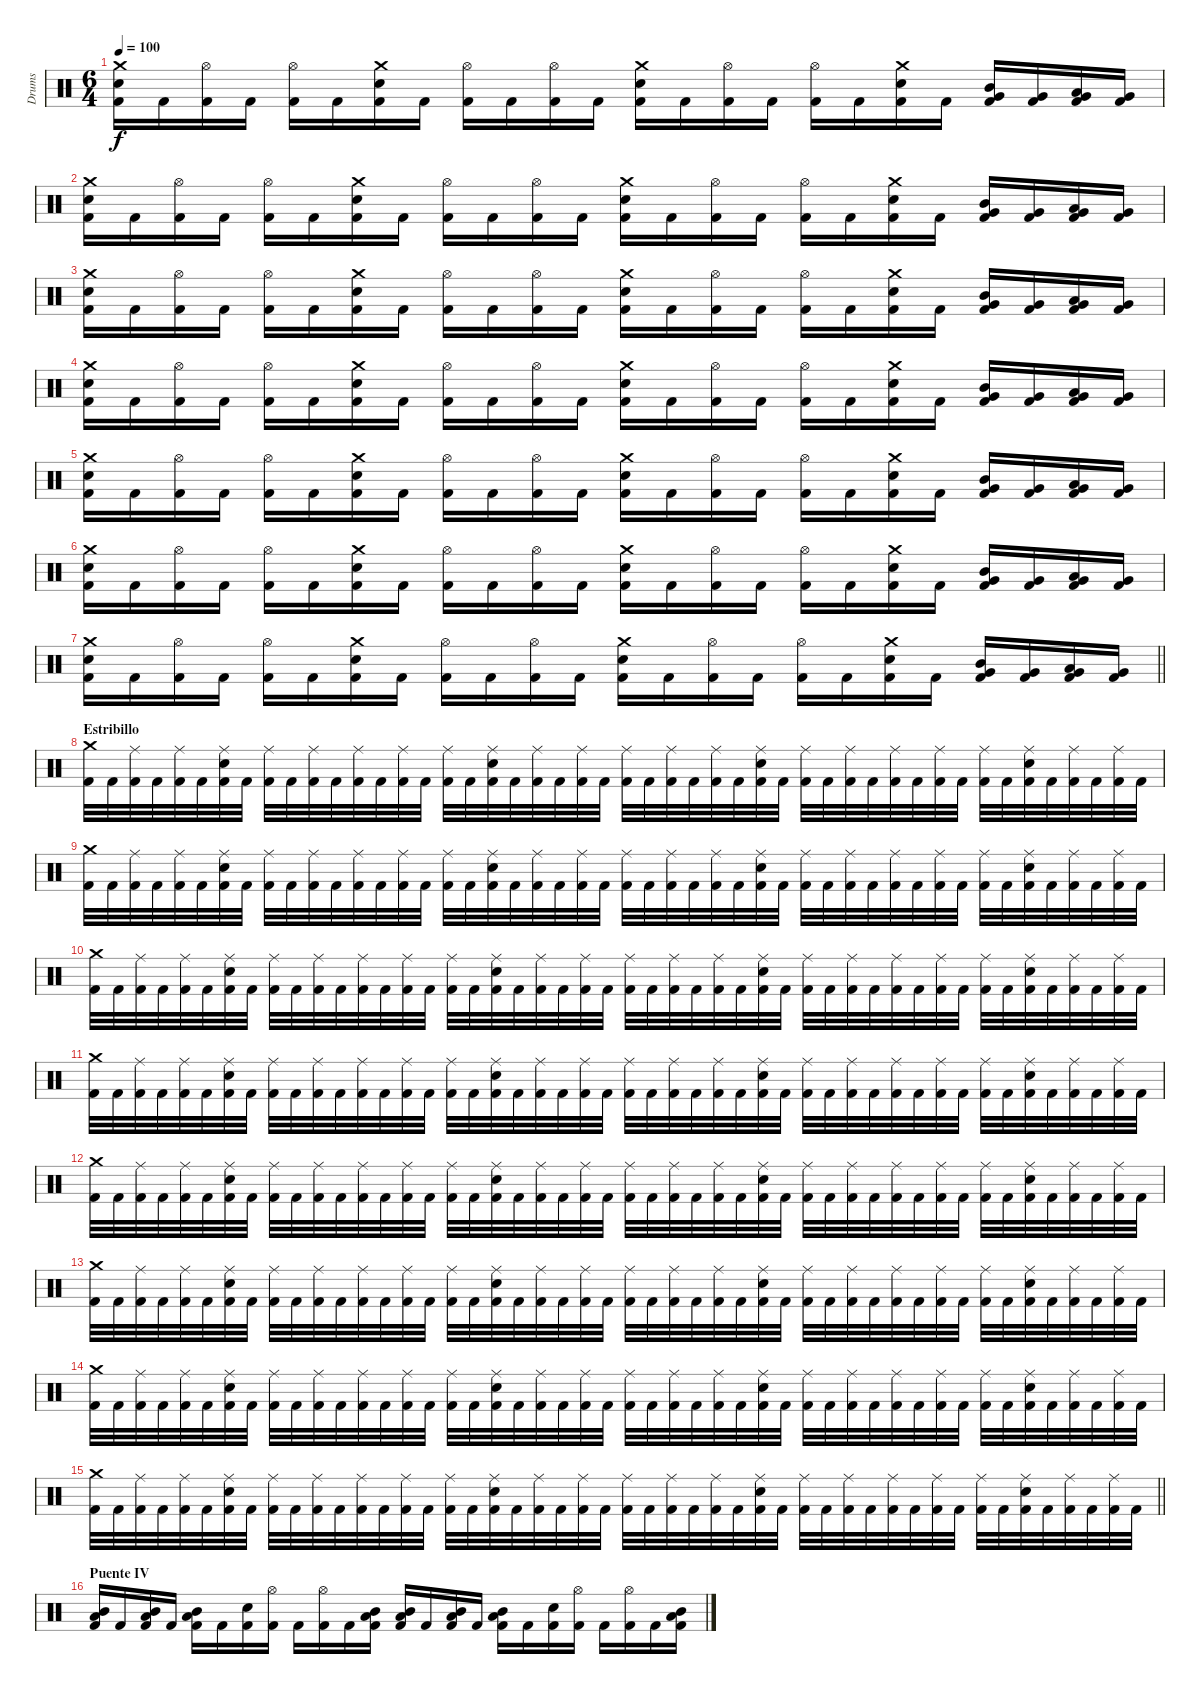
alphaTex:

\track ("Drums" "Drums") {instrument percussion}
\staff {score}
\articulation defaults
\ts (6 4)
\tempo 100
\clef neutral
\ks c
("Crash medium (hit)" "Electric Snare (hit)" "Kick (hit) 2").16{dy f} "Kick (hit) 2".16 ("Hi-Hat (open)" "Kick (hit) 2").16 "Kick (hit) 2".16 ("Hi-Hat (open)" "Kick (hit) 2").16 "Kick (hit) 2".16 ("Crash medium (hit)" "Electric Snare (hit)" "Kick (hit) 2").16 "Kick (hit) 2".16 ("Hi-Hat (open)" "Kick (hit) 2").16 "Kick (hit) 2".16 ("Hi-Hat (open)" "Kick (hit) 2").16 "Kick (hit) 2".16 ("Crash medium (hit)" "Electric Snare (hit)" "Kick (hit) 2").16 "Kick (hit) 2".16 ("Hi-Hat (open)" "Kick (hit) 2").16 "Kick (hit) 2".16 ("Hi-Hat (open)" "Kick (hit) 2").16 "Kick (hit) 2".16 ("Crash medium (hit)" "Electric Snare (hit)" "Kick (hit) 2").16 "Kick (hit) 2".16 ("Very Low Tom (hit)" "Mid Tom (hit)" "Kick (hit) 2").16 ("Very Low Tom (hit)" "Kick (hit) 2").16 ("Very Low Tom (hit)" "Low Tom (hit)" "Kick (hit) 2").16 ("Very Low Tom (hit)" "Kick (hit) 2").16 |
("Crash medium (hit)" "Electric Snare (hit)" "Kick (hit) 2").16 "Kick (hit) 2".16 ("Hi-Hat (open)" "Kick (hit) 2").16 "Kick (hit) 2".16 ("Hi-Hat (open)" "Kick (hit) 2").16 "Kick (hit) 2".16 ("Crash medium (hit)" "Electric Snare (hit)" "Kick (hit) 2").16 "Kick (hit) 2".16 ("Hi-Hat (open)" "Kick (hit) 2").16 "Kick (hit) 2".16 ("Hi-Hat (open)" "Kick (hit) 2").16 "Kick (hit) 2".16 ("Crash medium (hit)" "Electric Snare (hit)" "Kick (hit) 2").16 "Kick (hit) 2".16 ("Hi-Hat (open)" "Kick (hit) 2").16 "Kick (hit) 2".16 ("Hi-Hat (open)" "Kick (hit) 2").16 "Kick (hit) 2".16 ("Crash medium (hit)" "Electric Snare (hit)" "Kick (hit) 2").16 "Kick (hit) 2".16 ("Very Low Tom (hit)" "Mid Tom (hit)" "Kick (hit) 2").16 ("Very Low Tom (hit)" "Kick (hit) 2").16 ("Very Low Tom (hit)" "Low Tom (hit)" "Kick (hit) 2").16 ("Very Low Tom (hit)" "Kick (hit) 2").16 |
("Crash medium (hit)" "Electric Snare (hit)" "Kick (hit) 2").16 "Kick (hit) 2".16 ("Hi-Hat (open)" "Kick (hit) 2").16 "Kick (hit) 2".16 ("Hi-Hat (open)" "Kick (hit) 2").16 "Kick (hit) 2".16 ("Crash medium (hit)" "Electric Snare (hit)" "Kick (hit) 2").16 "Kick (hit) 2".16 ("Hi-Hat (open)" "Kick (hit) 2").16 "Kick (hit) 2".16 ("Hi-Hat (open)" "Kick (hit) 2").16 "Kick (hit) 2".16 ("Crash medium (hit)" "Electric Snare (hit)" "Kick (hit) 2").16 "Kick (hit) 2".16 ("Hi-Hat (open)" "Kick (hit) 2").16 "Kick (hit) 2".16 ("Hi-Hat (open)" "Kick (hit) 2").16 "Kick (hit) 2".16 ("Crash medium (hit)" "Electric Snare (hit)" "Kick (hit) 2").16 "Kick (hit) 2".16 ("Very Low Tom (hit)" "Mid Tom (hit)" "Kick (hit) 2").16 ("Very Low Tom (hit)" "Kick (hit) 2").16 ("Very Low Tom (hit)" "Low Tom (hit)" "Kick (hit) 2").16 ("Very Low Tom (hit)" "Kick (hit) 2").16 |
("Crash medium (hit)" "Electric Snare (hit)" "Kick (hit) 2").16 "Kick (hit) 2".16 ("Hi-Hat (open)" "Kick (hit) 2").16 "Kick (hit) 2".16 ("Hi-Hat (open)" "Kick (hit) 2").16 "Kick (hit) 2".16 ("Crash medium (hit)" "Electric Snare (hit)" "Kick (hit) 2").16 "Kick (hit) 2".16 ("Hi-Hat (open)" "Kick (hit) 2").16 "Kick (hit) 2".16 ("Hi-Hat (open)" "Kick (hit) 2").16 "Kick (hit) 2".16 ("Crash medium (hit)" "Electric Snare (hit)" "Kick (hit) 2").16 "Kick (hit) 2".16 ("Hi-Hat (open)" "Kick (hit) 2").16 "Kick (hit) 2".16 ("Hi-Hat (open)" "Kick (hit) 2").16 "Kick (hit) 2".16 ("Crash medium (hit)" "Electric Snare (hit)" "Kick (hit) 2").16 "Kick (hit) 2".16 ("Very Low Tom (hit)" "Mid Tom (hit)" "Kick (hit) 2").16 ("Very Low Tom (hit)" "Kick (hit) 2").16 ("Very Low Tom (hit)" "Low Tom (hit)" "Kick (hit) 2").16 ("Very Low Tom (hit)" "Kick (hit) 2").16 |
("Crash medium (hit)" "Electric Snare (hit)" "Kick (hit) 2").16 "Kick (hit) 2".16 ("Hi-Hat (open)" "Kick (hit) 2").16 "Kick (hit) 2".16 ("Hi-Hat (open)" "Kick (hit) 2").16 "Kick (hit) 2".16 ("Crash medium (hit)" "Electric Snare (hit)" "Kick (hit) 2").16 "Kick (hit) 2".16 ("Hi-Hat (open)" "Kick (hit) 2").16 "Kick (hit) 2".16 ("Hi-Hat (open)" "Kick (hit) 2").16 "Kick (hit) 2".16 ("Crash medium (hit)" "Electric Snare (hit)" "Kick (hit) 2").16 "Kick (hit) 2".16 ("Hi-Hat (open)" "Kick (hit) 2").16 "Kick (hit) 2".16 ("Hi-Hat (open)" "Kick (hit) 2").16 "Kick (hit) 2".16 ("Crash medium (hit)" "Electric Snare (hit)" "Kick (hit) 2").16 "Kick (hit) 2".16 ("Very Low Tom (hit)" "Mid Tom (hit)" "Kick (hit) 2").16 ("Very Low Tom (hit)" "Kick (hit) 2").16 ("Very Low Tom (hit)" "Low Tom (hit)" "Kick (hit) 2").16 ("Very Low Tom (hit)" "Kick (hit) 2").16 |
("Crash medium (hit)" "Electric Snare (hit)" "Kick (hit) 2").16 "Kick (hit) 2".16 ("Hi-Hat (open)" "Kick (hit) 2").16 "Kick (hit) 2".16 ("Hi-Hat (open)" "Kick (hit) 2").16 "Kick (hit) 2".16 ("Crash medium (hit)" "Electric Snare (hit)" "Kick (hit) 2").16 "Kick (hit) 2".16 ("Hi-Hat (open)" "Kick (hit) 2").16 "Kick (hit) 2".16 ("Hi-Hat (open)" "Kick (hit) 2").16 "Kick (hit) 2".16 ("Crash medium (hit)" "Electric Snare (hit)" "Kick (hit) 2").16 "Kick (hit) 2".16 ("Hi-Hat (open)" "Kick (hit) 2").16 "Kick (hit) 2".16 ("Hi-Hat (open)" "Kick (hit) 2").16 "Kick (hit) 2".16 ("Crash medium (hit)" "Electric Snare (hit)" "Kick (hit) 2").16 "Kick (hit) 2".16 ("Very Low Tom (hit)" "Mid Tom (hit)" "Kick (hit) 2").16 ("Very Low Tom (hit)" "Kick (hit) 2").16 ("Very Low Tom (hit)" "Low Tom (hit)" "Kick (hit) 2").16 ("Very Low Tom (hit)" "Kick (hit) 2").16 |
\barLineRight lightlight
("Crash medium (hit)" "Electric Snare (hit)" "Kick (hit) 2").16 "Kick (hit) 2".16 ("Hi-Hat (open)" "Kick (hit) 2").16 "Kick (hit) 2".16 ("Hi-Hat (open)" "Kick (hit) 2").16 "Kick (hit) 2".16 ("Crash medium (hit)" "Electric Snare (hit)" "Kick (hit) 2").16 "Kick (hit) 2".16 ("Hi-Hat (open)" "Kick (hit) 2").16 "Kick (hit) 2".16 ("Hi-Hat (open)" "Kick (hit) 2").16 "Kick (hit) 2".16 ("Crash medium (hit)" "Electric Snare (hit)" "Kick (hit) 2").16 "Kick (hit) 2".16 ("Hi-Hat (open)" "Kick (hit) 2").16 "Kick (hit) 2".16 ("Hi-Hat (open)" "Kick (hit) 2").16 "Kick (hit) 2".16 ("Crash medium (hit)" "Electric Snare (hit)" "Kick (hit) 2").16 "Kick (hit) 2".16 ("Very Low Tom (hit)" "Mid Tom (hit)" "Kick (hit) 2").16 ("Very Low Tom (hit)" "Kick (hit) 2").16 ("Very Low Tom (hit)" "Low Tom (hit)" "Kick (hit) 2").16 ("Very Low Tom (hit)" "Kick (hit) 2").16 |
\section ("" "Estribillo")
("Crash medium (hit)" "Kick (hit) 2").32 "Kick (hit) 2".32 ("Ride (middle)" "Kick (hit) 2").32 "Kick (hit) 2".32 ("Ride (middle)" "Kick (hit) 2").32 "Kick (hit) 2".32 ("Ride (middle)" "Electric Snare (hit)" "Kick (hit) 2").32 "Kick (hit) 2".32 ("Ride (middle)" "Kick (hit) 2").32 "Kick (hit) 2".32 ("Ride (middle)" "Kick (hit) 2").32 "Kick (hit) 2".32 ("Ride (middle)" "Kick (hit) 2").32 "Kick (hit) 2".32 ("Ride (middle)" "Kick (hit) 2").32 "Kick (hit) 2".32 ("Ride (middle)" "Kick (hit) 2").32 "Kick (hit) 2".32 ("Ride (middle)" "Electric Snare (hit)" "Kick (hit) 2").32 "Kick (hit) 2".32 ("Ride (middle)" "Kick (hit) 2").32 "Kick (hit) 2".32 ("Ride (middle)" "Kick (hit) 2").32 "Kick (hit) 2".32 ("Ride (middle)" "Kick (hit) 2").32 "Kick (hit) 2".32 ("Ride (middle)" "Kick (hit) 2").32 "Kick (hit) 2".32 ("Ride (middle)" "Kick (hit) 2").32 "Kick (hit) 2".32 ("Ride (middle)" "Electric Snare (hit)" "Kick (hit) 2").32 "Kick (hit) 2".32 ("Ride (middle)" "Kick (hit) 2").32 "Kick (hit) 2".32 ("Ride (middle)" "Kick (hit) 2").32 "Kick (hit) 2".32 ("Ride (middle)" "Kick (hit) 2").32 "Kick (hit) 2".32 ("Ride (middle)" "Kick (hit) 2").32 "Kick (hit) 2".32 ("Ride (middle)" "Kick (hit) 2").32 "Kick (hit) 2".32 ("Ride (middle)" "Electric Snare (hit)" "Kick (hit) 2").32 "Kick (hit) 2".32 ("Ride (middle)" "Kick (hit) 2").32 "Kick (hit) 2".32 ("Ride (middle)" "Kick (hit) 2").32 "Kick (hit) 2".32 |
("Crash medium (hit)" "Kick (hit) 2").32 "Kick (hit) 2".32 ("Ride (middle)" "Kick (hit) 2").32 "Kick (hit) 2".32 ("Ride (middle)" "Kick (hit) 2").32 "Kick (hit) 2".32 ("Ride (middle)" "Electric Snare (hit)" "Kick (hit) 2").32 "Kick (hit) 2".32 ("Ride (middle)" "Kick (hit) 2").32 "Kick (hit) 2".32 ("Ride (middle)" "Kick (hit) 2").32 "Kick (hit) 2".32 ("Ride (middle)" "Kick (hit) 2").32 "Kick (hit) 2".32 ("Ride (middle)" "Kick (hit) 2").32 "Kick (hit) 2".32 ("Ride (middle)" "Kick (hit) 2").32 "Kick (hit) 2".32 ("Ride (middle)" "Electric Snare (hit)" "Kick (hit) 2").32 "Kick (hit) 2".32 ("Ride (middle)" "Kick (hit) 2").32 "Kick (hit) 2".32 ("Ride (middle)" "Kick (hit) 2").32 "Kick (hit) 2".32 ("Ride (middle)" "Kick (hit) 2").32 "Kick (hit) 2".32 ("Ride (middle)" "Kick (hit) 2").32 "Kick (hit) 2".32 ("Ride (middle)" "Kick (hit) 2").32 "Kick (hit) 2".32 ("Ride (middle)" "Electric Snare (hit)" "Kick (hit) 2").32 "Kick (hit) 2".32 ("Ride (middle)" "Kick (hit) 2").32 "Kick (hit) 2".32 ("Ride (middle)" "Kick (hit) 2").32 "Kick (hit) 2".32 ("Ride (middle)" "Kick (hit) 2").32 "Kick (hit) 2".32 ("Ride (middle)" "Kick (hit) 2").32 "Kick (hit) 2".32 ("Ride (middle)" "Kick (hit) 2").32 "Kick (hit) 2".32 ("Ride (middle)" "Electric Snare (hit)" "Kick (hit) 2").32 "Kick (hit) 2".32 ("Ride (middle)" "Kick (hit) 2").32 "Kick (hit) 2".32 ("Ride (middle)" "Kick (hit) 2").32 "Kick (hit) 2".32 |
("Crash medium (hit)" "Kick (hit) 2").32 "Kick (hit) 2".32 ("Ride (middle)" "Kick (hit) 2").32 "Kick (hit) 2".32 ("Ride (middle)" "Kick (hit) 2").32 "Kick (hit) 2".32 ("Ride (middle)" "Electric Snare (hit)" "Kick (hit) 2").32 "Kick (hit) 2".32 ("Ride (middle)" "Kick (hit) 2").32 "Kick (hit) 2".32 ("Ride (middle)" "Kick (hit) 2").32 "Kick (hit) 2".32 ("Ride (middle)" "Kick (hit) 2").32 "Kick (hit) 2".32 ("Ride (middle)" "Kick (hit) 2").32 "Kick (hit) 2".32 ("Ride (middle)" "Kick (hit) 2").32 "Kick (hit) 2".32 ("Ride (middle)" "Electric Snare (hit)" "Kick (hit) 2").32 "Kick (hit) 2".32 ("Ride (middle)" "Kick (hit) 2").32 "Kick (hit) 2".32 ("Ride (middle)" "Kick (hit) 2").32 "Kick (hit) 2".32 ("Ride (middle)" "Kick (hit) 2").32 "Kick (hit) 2".32 ("Ride (middle)" "Kick (hit) 2").32 "Kick (hit) 2".32 ("Ride (middle)" "Kick (hit) 2").32 "Kick (hit) 2".32 ("Ride (middle)" "Electric Snare (hit)" "Kick (hit) 2").32 "Kick (hit) 2".32 ("Ride (middle)" "Kick (hit) 2").32 "Kick (hit) 2".32 ("Ride (middle)" "Kick (hit) 2").32 "Kick (hit) 2".32 ("Ride (middle)" "Kick (hit) 2").32 "Kick (hit) 2".32 ("Ride (middle)" "Kick (hit) 2").32 "Kick (hit) 2".32 ("Ride (middle)" "Kick (hit) 2").32 "Kick (hit) 2".32 ("Ride (middle)" "Electric Snare (hit)" "Kick (hit) 2").32 "Kick (hit) 2".32 ("Ride (middle)" "Kick (hit) 2").32 "Kick (hit) 2".32 ("Ride (middle)" "Kick (hit) 2").32 "Kick (hit) 2".32 |
("Crash medium (hit)" "Kick (hit) 2").32 "Kick (hit) 2".32 ("Ride (middle)" "Kick (hit) 2").32 "Kick (hit) 2".32 ("Ride (middle)" "Kick (hit) 2").32 "Kick (hit) 2".32 ("Ride (middle)" "Electric Snare (hit)" "Kick (hit) 2").32 "Kick (hit) 2".32 ("Ride (middle)" "Kick (hit) 2").32 "Kick (hit) 2".32 ("Ride (middle)" "Kick (hit) 2").32 "Kick (hit) 2".32 ("Ride (middle)" "Kick (hit) 2").32 "Kick (hit) 2".32 ("Ride (middle)" "Kick (hit) 2").32 "Kick (hit) 2".32 ("Ride (middle)" "Kick (hit) 2").32 "Kick (hit) 2".32 ("Ride (middle)" "Electric Snare (hit)" "Kick (hit) 2").32 "Kick (hit) 2".32 ("Ride (middle)" "Kick (hit) 2").32 "Kick (hit) 2".32 ("Ride (middle)" "Kick (hit) 2").32 "Kick (hit) 2".32 ("Ride (middle)" "Kick (hit) 2").32 "Kick (hit) 2".32 ("Ride (middle)" "Kick (hit) 2").32 "Kick (hit) 2".32 ("Ride (middle)" "Kick (hit) 2").32 "Kick (hit) 2".32 ("Ride (middle)" "Electric Snare (hit)" "Kick (hit) 2").32 "Kick (hit) 2".32 ("Ride (middle)" "Kick (hit) 2").32 "Kick (hit) 2".32 ("Ride (middle)" "Kick (hit) 2").32 "Kick (hit) 2".32 ("Ride (middle)" "Kick (hit) 2").32 "Kick (hit) 2".32 ("Ride (middle)" "Kick (hit) 2").32 "Kick (hit) 2".32 ("Ride (middle)" "Kick (hit) 2").32 "Kick (hit) 2".32 ("Ride (middle)" "Electric Snare (hit)" "Kick (hit) 2").32 "Kick (hit) 2".32 ("Ride (middle)" "Kick (hit) 2").32 "Kick (hit) 2".32 ("Ride (middle)" "Kick (hit) 2").32 "Kick (hit) 2".32 |
("Crash medium (hit)" "Kick (hit) 2").32 "Kick (hit) 2".32 ("Ride (middle)" "Kick (hit) 2").32 "Kick (hit) 2".32 ("Ride (middle)" "Kick (hit) 2").32 "Kick (hit) 2".32 ("Ride (middle)" "Electric Snare (hit)" "Kick (hit) 2").32 "Kick (hit) 2".32 ("Ride (middle)" "Kick (hit) 2").32 "Kick (hit) 2".32 ("Ride (middle)" "Kick (hit) 2").32 "Kick (hit) 2".32 ("Ride (middle)" "Kick (hit) 2").32 "Kick (hit) 2".32 ("Ride (middle)" "Kick (hit) 2").32 "Kick (hit) 2".32 ("Ride (middle)" "Kick (hit) 2").32 "Kick (hit) 2".32 ("Ride (middle)" "Electric Snare (hit)" "Kick (hit) 2").32 "Kick (hit) 2".32 ("Ride (middle)" "Kick (hit) 2").32 "Kick (hit) 2".32 ("Ride (middle)" "Kick (hit) 2").32 "Kick (hit) 2".32 ("Ride (middle)" "Kick (hit) 2").32 "Kick (hit) 2".32 ("Ride (middle)" "Kick (hit) 2").32 "Kick (hit) 2".32 ("Ride (middle)" "Kick (hit) 2").32 "Kick (hit) 2".32 ("Ride (middle)" "Electric Snare (hit)" "Kick (hit) 2").32 "Kick (hit) 2".32 ("Ride (middle)" "Kick (hit) 2").32 "Kick (hit) 2".32 ("Ride (middle)" "Kick (hit) 2").32 "Kick (hit) 2".32 ("Ride (middle)" "Kick (hit) 2").32 "Kick (hit) 2".32 ("Ride (middle)" "Kick (hit) 2").32 "Kick (hit) 2".32 ("Ride (middle)" "Kick (hit) 2").32 "Kick (hit) 2".32 ("Ride (middle)" "Electric Snare (hit)" "Kick (hit) 2").32 "Kick (hit) 2".32 ("Ride (middle)" "Kick (hit) 2").32 "Kick (hit) 2".32 ("Ride (middle)" "Kick (hit) 2").32 "Kick (hit) 2".32 |
("Crash medium (hit)" "Kick (hit) 2").32 "Kick (hit) 2".32 ("Ride (middle)" "Kick (hit) 2").32 "Kick (hit) 2".32 ("Ride (middle)" "Kick (hit) 2").32 "Kick (hit) 2".32 ("Ride (middle)" "Electric Snare (hit)" "Kick (hit) 2").32 "Kick (hit) 2".32 ("Ride (middle)" "Kick (hit) 2").32 "Kick (hit) 2".32 ("Ride (middle)" "Kick (hit) 2").32 "Kick (hit) 2".32 ("Ride (middle)" "Kick (hit) 2").32 "Kick (hit) 2".32 ("Ride (middle)" "Kick (hit) 2").32 "Kick (hit) 2".32 ("Ride (middle)" "Kick (hit) 2").32 "Kick (hit) 2".32 ("Ride (middle)" "Electric Snare (hit)" "Kick (hit) 2").32 "Kick (hit) 2".32 ("Ride (middle)" "Kick (hit) 2").32 "Kick (hit) 2".32 ("Ride (middle)" "Kick (hit) 2").32 "Kick (hit) 2".32 ("Ride (middle)" "Kick (hit) 2").32 "Kick (hit) 2".32 ("Ride (middle)" "Kick (hit) 2").32 "Kick (hit) 2".32 ("Ride (middle)" "Kick (hit) 2").32 "Kick (hit) 2".32 ("Ride (middle)" "Electric Snare (hit)" "Kick (hit) 2").32 "Kick (hit) 2".32 ("Ride (middle)" "Kick (hit) 2").32 "Kick (hit) 2".32 ("Ride (middle)" "Kick (hit) 2").32 "Kick (hit) 2".32 ("Ride (middle)" "Kick (hit) 2").32 "Kick (hit) 2".32 ("Ride (middle)" "Kick (hit) 2").32 "Kick (hit) 2".32 ("Ride (middle)" "Kick (hit) 2").32 "Kick (hit) 2".32 ("Ride (middle)" "Electric Snare (hit)" "Kick (hit) 2").32 "Kick (hit) 2".32 ("Ride (middle)" "Kick (hit) 2").32 "Kick (hit) 2".32 ("Ride (middle)" "Kick (hit) 2").32 "Kick (hit) 2".32 |
("Crash medium (hit)" "Kick (hit) 2").32 "Kick (hit) 2".32 ("Ride (middle)" "Kick (hit) 2").32 "Kick (hit) 2".32 ("Ride (middle)" "Kick (hit) 2").32 "Kick (hit) 2".32 ("Ride (middle)" "Electric Snare (hit)" "Kick (hit) 2").32 "Kick (hit) 2".32 ("Ride (middle)" "Kick (hit) 2").32 "Kick (hit) 2".32 ("Ride (middle)" "Kick (hit) 2").32 "Kick (hit) 2".32 ("Ride (middle)" "Kick (hit) 2").32 "Kick (hit) 2".32 ("Ride (middle)" "Kick (hit) 2").32 "Kick (hit) 2".32 ("Ride (middle)" "Kick (hit) 2").32 "Kick (hit) 2".32 ("Ride (middle)" "Electric Snare (hit)" "Kick (hit) 2").32 "Kick (hit) 2".32 ("Ride (middle)" "Kick (hit) 2").32 "Kick (hit) 2".32 ("Ride (middle)" "Kick (hit) 2").32 "Kick (hit) 2".32 ("Ride (middle)" "Kick (hit) 2").32 "Kick (hit) 2".32 ("Ride (middle)" "Kick (hit) 2").32 "Kick (hit) 2".32 ("Ride (middle)" "Kick (hit) 2").32 "Kick (hit) 2".32 ("Ride (middle)" "Electric Snare (hit)" "Kick (hit) 2").32 "Kick (hit) 2".32 ("Ride (middle)" "Kick (hit) 2").32 "Kick (hit) 2".32 ("Ride (middle)" "Kick (hit) 2").32 "Kick (hit) 2".32 ("Ride (middle)" "Kick (hit) 2").32 "Kick (hit) 2".32 ("Ride (middle)" "Kick (hit) 2").32 "Kick (hit) 2".32 ("Ride (middle)" "Kick (hit) 2").32 "Kick (hit) 2".32 ("Ride (middle)" "Electric Snare (hit)" "Kick (hit) 2").32 "Kick (hit) 2".32 ("Ride (middle)" "Kick (hit) 2").32 "Kick (hit) 2".32 ("Ride (middle)" "Kick (hit) 2").32 "Kick (hit) 2".32 |
\barLineRight lightlight
("Crash medium (hit)" "Kick (hit) 2").32 "Kick (hit) 2".32 ("Ride (middle)" "Kick (hit) 2").32 "Kick (hit) 2".32 ("Ride (middle)" "Kick (hit) 2").32 "Kick (hit) 2".32 ("Ride (middle)" "Electric Snare (hit)" "Kick (hit) 2").32 "Kick (hit) 2".32 ("Ride (middle)" "Kick (hit) 2").32 "Kick (hit) 2".32 ("Ride (middle)" "Kick (hit) 2").32 "Kick (hit) 2".32 ("Ride (middle)" "Kick (hit) 2").32 "Kick (hit) 2".32 ("Ride (middle)" "Kick (hit) 2").32 "Kick (hit) 2".32 ("Ride (middle)" "Kick (hit) 2").32 "Kick (hit) 2".32 ("Ride (middle)" "Electric Snare (hit)" "Kick (hit) 2").32 "Kick (hit) 2".32 ("Ride (middle)" "Kick (hit) 2").32 "Kick (hit) 2".32 ("Ride (middle)" "Kick (hit) 2").32 "Kick (hit) 2".32 ("Ride (middle)" "Kick (hit) 2").32 "Kick (hit) 2".32 ("Ride (middle)" "Kick (hit) 2").32 "Kick (hit) 2".32 ("Ride (middle)" "Kick (hit) 2").32 "Kick (hit) 2".32 ("Ride (middle)" "Electric Snare (hit)" "Kick (hit) 2").32 "Kick (hit) 2".32 ("Ride (middle)" "Kick (hit) 2").32 "Kick (hit) 2".32 ("Ride (middle)" "Kick (hit) 2").32 "Kick (hit) 2".32 ("Ride (middle)" "Kick (hit) 2").32 "Kick (hit) 2".32 ("Ride (middle)" "Kick (hit) 2").32 "Kick (hit) 2".32 ("Ride (middle)" "Kick (hit) 2").32 "Kick (hit) 2".32 ("Ride (middle)" "Electric Snare (hit)" "Kick (hit) 2").32 "Kick (hit) 2".32 ("Ride (middle)" "Kick (hit) 2").32 "Kick (hit) 2".32 ("Ride (middle)" "Kick (hit) 2").32 "Kick (hit) 2".32 |
\section ("" "Puente IV")
("Low Tom (hit)" "Mid Tom (hit)" "Kick (hit) 2").16 "Kick (hit) 2".16 ("Low Tom (hit)" "Mid Tom (hit)" "Kick (hit) 2").16 "Kick (hit) 2".16 ("Low Tom (hit)" "Mid Tom (hit)" "Kick (hit) 2").16 "Kick (hit) 2".16 ("Electric Snare (hit)" "Kick (hit) 2").16 ("Hi-Hat (open)" "Kick (hit) 2").16 "Kick (hit) 2".16 ("Hi-Hat (open)" "Kick (hit) 2").16 "Kick (hit) 2".16 ("Low Tom (hit)" "Mid Tom (hit)" "Kick (hit) 2").16 ("Low Tom (hit)" "Mid Tom (hit)" "Kick (hit) 2").16 "Kick (hit) 2".16 ("Low Tom (hit)" "Mid Tom (hit)" "Kick (hit) 2").16 "Kick (hit) 2".16 ("Low Tom (hit)" "Mid Tom (hit)" "Kick (hit) 2").16 "Kick (hit) 2".16 ("Electric Snare (hit)" "Kick (hit) 2").16 ("Hi-Hat (open)" "Kick (hit) 2").16 "Kick (hit) 2".16 ("Hi-Hat (open)" "Kick (hit) 2").16 "Kick (hit) 2".16 ("Low Tom (hit)" "Mid Tom (hit)" "Kick (hit) 2").16
